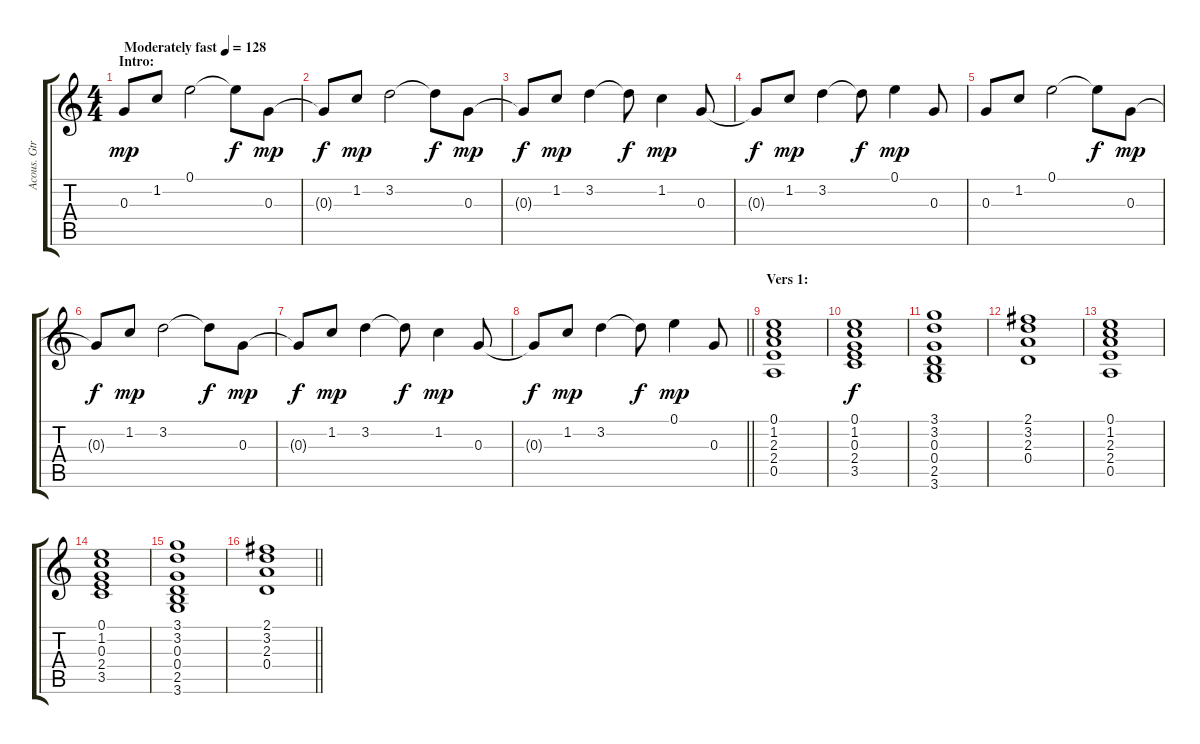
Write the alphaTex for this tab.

\track ("Acous. Gtr. 2" "Acous. Gtr") {instrument acousticguitarsteel}
\staff {score tabs}
\tuning (E4 B3 G3 D3 A2 E2) {hide}
\ts (4 4)
\section ("" "Intro:")
\tempo (128 "Moderately fast")
\clef g2
\ks c
0.3.8{dy mp instrument acousticguitarsteel} 1.2.8 0.1.2 0.1{t}.8{dy f} 0.3.8{dy mp} |
0.3{t}.8{dy f} 1.2.8{dy mp} 3.2.2 3.2{t}.8{dy f} 0.3.8{dy mp} |
0.3{t}.8{dy f} 1.2.8{dy mp} 3.2.4 3.2{t}.8{dy f} 1.2.4{dy mp} 0.3.8 |
0.3{t}.8{dy f} 1.2.8{dy mp} 3.2.4 3.2{t}.8{dy f} 0.1.4{dy mp} 0.3.8 |
0.3.8 1.2.8 0.1.2 0.1{t}.8{dy f} 0.3.8{dy mp} |
0.3{t}.8{dy f} 1.2.8{dy mp} 3.2.2 3.2{t}.8{dy f} 0.3.8{dy mp} |
0.3{t}.8{dy f} 1.2.8{dy mp} 3.2.4 3.2{t}.8{dy f} 1.2.4{dy mp} 0.3.8 |
\barLineRight lightlight
0.3{t}.8{dy f} 1.2.8{dy mp} 3.2.4 3.2{t}.8{dy f} 0.1.4{dy mp} 0.3.8 |
\section ("" "Vers 1:")
(0.1 1.2 2.3 2.4 0.5).1 |
(0.1 1.2 0.3 2.4 3.5).1{dy f} |
(3.1 3.2 0.3 0.4 2.5 3.6).1 |
(2.1 3.2 2.3 0.4).1 |
(0.1 1.2 2.3 2.4 0.5).1 |
(0.1 1.2 0.3 2.4 3.5).1 |
(3.1 3.2 0.3 0.4 2.5 3.6).1 |
\barLineRight lightlight
(2.1 3.2 2.3 0.4).1
